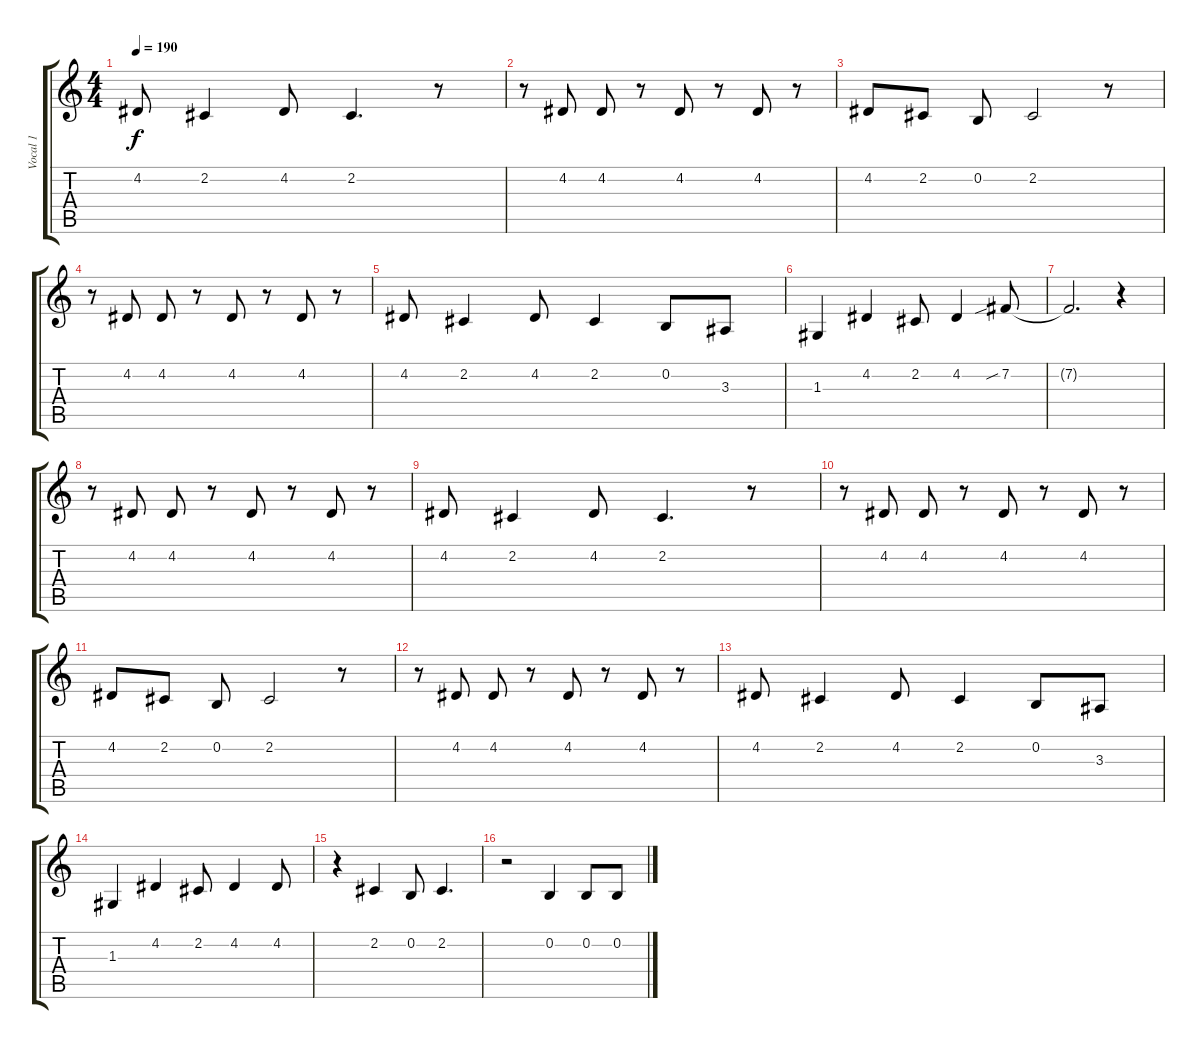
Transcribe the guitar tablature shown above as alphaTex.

\track ("Vocal 1" "Vocal 1") {instrument clarinet}
\staff {score tabs}
\tuning (E4 B3 G3 D3 A2 D2) {hide}
\ts (4 4)
\tempo 190
\clef g2
\ks c
4.2.8{dy f} 2.2.4 4.2.8 2.2.4{d} r.8 |
r.8 4.2.8 4.2.8 r.8 4.2.8 r.8 4.2.8 r.8 |
4.2.8 2.2.8 0.2.8 2.2.2 r.8 |
r.8 4.2.8 4.2.8 r.8 4.2.8 r.8 4.2.8 r.8 |
4.2.8 2.2.4 4.2.8 2.2.4 0.2.8 3.3.8 |
1.3.4 4.2.4 2.2.8 4.2.4 7.2{sib}.8 |
7.2{t}.2{d} r.4 |
r.8 4.2.8 4.2.8 r.8 4.2.8 r.8 4.2.8 r.8 |
4.2.8 2.2.4 4.2.8 2.2.4{d} r.8 |
r.8 4.2.8 4.2.8 r.8 4.2.8 r.8 4.2.8 r.8 |
4.2.8 2.2.8 0.2.8 2.2.2 r.8 |
r.8 4.2.8 4.2.8 r.8 4.2.8 r.8 4.2.8 r.8 |
4.2.8 2.2.4 4.2.8 2.2.4 0.2.8 3.3.8 |
1.3.4 4.2.4 2.2.8 4.2.4 4.2.8 |
r.4 2.2.4 0.2.8 2.2.4{d} |
r.2 0.2.4 0.2.8 0.2.8
